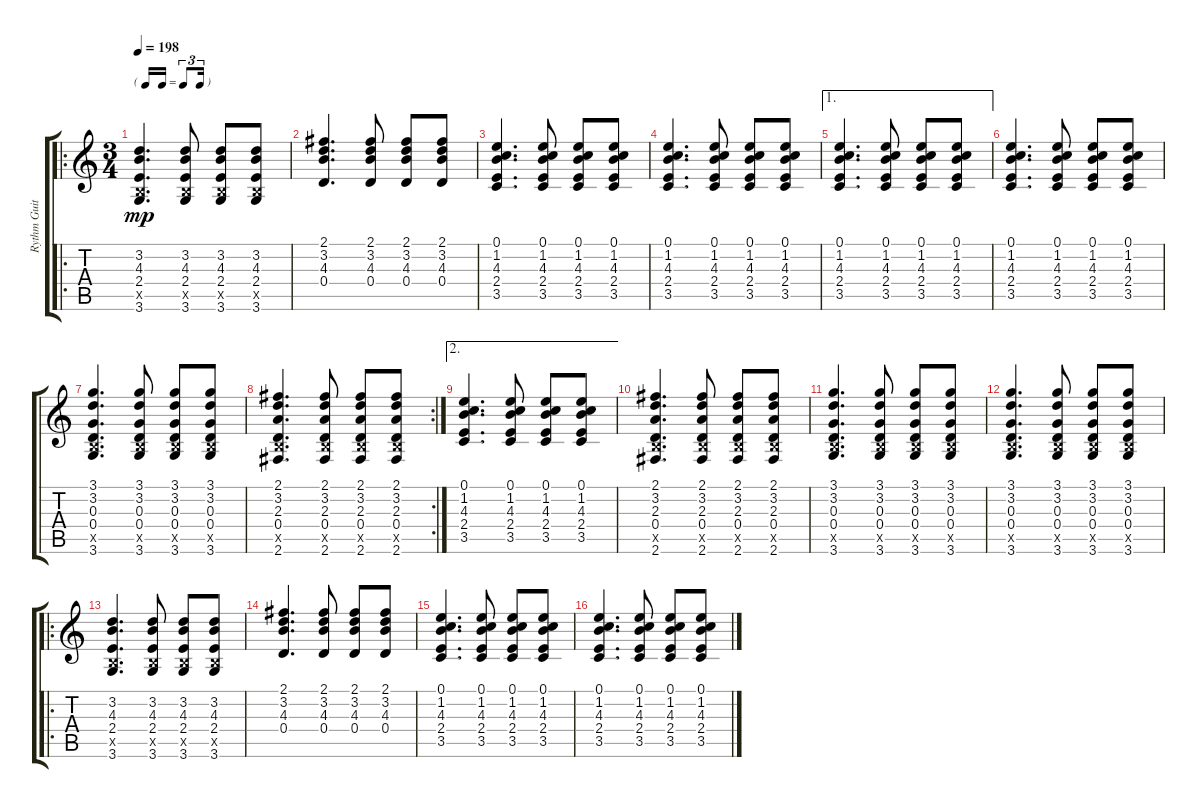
\track ("Rythm Guitar" "Rythm Guit") {instrument acousticguitarsteel}
\staff {score tabs}
\tuning (E4 B3 G3 D3 A2 E2) {hide}
\ro
\ts (3 4)
\tf triplet16th
\tempo 198
\clef g2
\ks c
(3.2 4.3 2.4 2.5{x} 3.6).4{d dy mp} (3.2 4.3 2.4 2.5{x} 3.6).8 (3.2 4.3 2.4 2.5{x} 3.6).8 (3.2 4.3 2.4 2.5{x} 3.6).8 |
(2.1 3.2 4.3 0.4).4{d} (2.1 3.2 4.3 0.4).8 (2.1 3.2 4.3 0.4).8 (2.1 3.2 4.3 0.4).8 |
(0.1 1.2 4.3 2.4 3.5).4{d} (0.1 1.2 4.3 2.4 3.5).8 (0.1 1.2 4.3 2.4 3.5).8 (0.1 1.2 4.3 2.4 3.5).8 |
(0.1 1.2 4.3 2.4 3.5).4{d} (0.1 1.2 4.3 2.4 3.5).8 (0.1 1.2 4.3 2.4 3.5).8 (0.1 1.2 4.3 2.4 3.5).8 |
\ae 1
(0.1 1.2 4.3 2.4 3.5).4{d} (0.1 1.2 4.3 2.4 3.5).8 (0.1 1.2 4.3 2.4 3.5).8 (0.1 1.2 4.3 2.4 3.5).8 |
(0.1 1.2 4.3 2.4 3.5).4{d} (0.1 1.2 4.3 2.4 3.5).8 (0.1 1.2 4.3 2.4 3.5).8 (0.1 1.2 4.3 2.4 3.5).8 |
(3.1 3.2 0.3 0.4 2.5{x} 3.6).4{d} (3.1 3.2 0.3 0.4 2.5{x} 3.6).8 (3.1 3.2 0.3 0.4 2.5{x} 3.6).8 (3.1 3.2 0.3 0.4 2.5{x} 3.6).8 |
\rc 2
(2.1 3.2 2.3 0.4 2.5{x} 2.6).4{d} (2.1 3.2 2.3 0.4 2.5{x} 2.6).8 (2.1 3.2 2.3 0.4 2.5{x} 2.6).8 (2.1 3.2 2.3 0.4 2.5{x} 2.6).8 |
\ae 2
(0.1 1.2 4.3 2.4 3.5).4{d} (0.1 1.2 4.3 2.4 3.5).8 (0.1 1.2 4.3 2.4 3.5).8 (0.1 1.2 4.3 2.4 3.5).8 |
(2.1 3.2 2.3 0.4 2.5{x} 2.6).4{d} (2.1 3.2 2.3 0.4 2.5{x} 2.6).8 (2.1 3.2 2.3 0.4 2.5{x} 2.6).8 (2.1 3.2 2.3 0.4 2.5{x} 2.6).8 |
(3.1 3.2 0.3 0.4 2.5{x} 3.6).4{d} (3.1 3.2 0.3 0.4 2.5{x} 3.6).8 (3.1 3.2 0.3 0.4 2.5{x} 3.6).8 (3.1 3.2 0.3 0.4 2.5{x} 3.6).8 |
(3.1 3.2 0.3 0.4 2.5{x} 3.6).4{d} (3.1 3.2 0.3 0.4 2.5{x} 3.6).8 (3.1 3.2 0.3 0.4 2.5{x} 3.6).8 (3.1 3.2 0.3 0.4 2.5{x} 3.6).8 |
\ro
(3.2 4.3 2.4 2.5{x} 3.6).4{d} (3.2 4.3 2.4 2.5{x} 3.6).8 (3.2 4.3 2.4 2.5{x} 3.6).8 (3.2 4.3 2.4 2.5{x} 3.6).8 |
(2.1 3.2 4.3 0.4).4{d} (2.1 3.2 4.3 0.4).8 (2.1 3.2 4.3 0.4).8 (2.1 3.2 4.3 0.4).8 |
(0.1 1.2 4.3 2.4 3.5).4{d} (0.1 1.2 4.3 2.4 3.5).8 (0.1 1.2 4.3 2.4 3.5).8 (0.1 1.2 4.3 2.4 3.5).8 |
(0.1 1.2 4.3 2.4 3.5).4{d} (0.1 1.2 4.3 2.4 3.5).8 (0.1 1.2 4.3 2.4 3.5).8 (0.1 1.2 4.3 2.4 3.5).8
